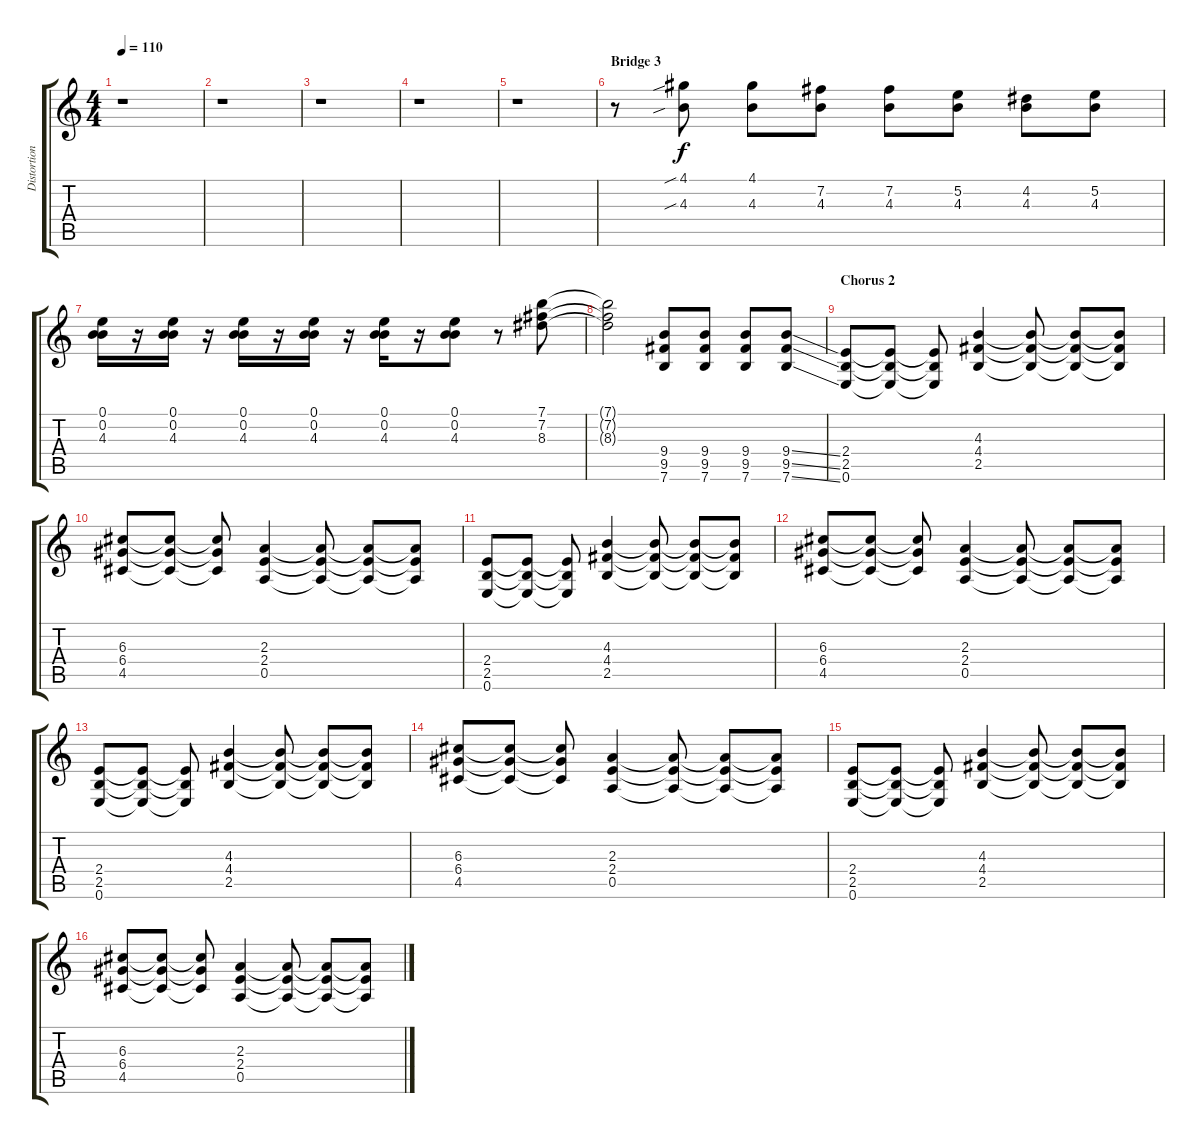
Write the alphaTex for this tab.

\track ("Distortion and Lead (Guitar)" "Distortion") {instrument distortionguitar}
\staff {score tabs}
\tuning (E4 B3 G3 D3 A2 E2) {hide}
\ts (4 4)
\tempo 110
\clef g2
\ks c
r.1{dy f} |
r.1 |
r.1 |
r.1 |
r.1 |
\section ("" "Bridge 3")
r.8 (4.1{sib} 4.3{sib}).8 (4.1 4.3).8 (7.2 4.3).8 (7.2 4.3).8 (5.2 4.3).8 (4.2 4.3).8 (5.2 4.3).8 |
(0.1 0.2 4.3).16 r.16 (0.1 0.2 4.3).16 r.16 (0.1 0.2 4.3).16 r.16 (0.1 0.2 4.3).16 r.16 (0.1 0.2 4.3).16 r.16 (0.1 0.2 4.3).8 r.8 (7.1 7.2 8.3).8 |
(7.1{t} 7.2{t} 8.3{t}).2 (9.4 9.5 7.6).8 (9.4 9.5 7.6).8 (9.4 9.5 7.6).8 (9.4{ss} 9.5{ss} 7.6{ss}).8 |
\section ("" "Chorus 2")
(2.4 2.5 0.6).8{volume 16} (2.4{t} 2.5{t} 0.6{t}).8 (2.4{t} 2.5{t} 0.6{t}).8 (4.3 4.4 2.5).4 (4.3{t} 4.4{t} 2.5{t}).8 (4.3{t} 4.4{t} 2.5{t}).8 (4.3{t} 4.4{t} 2.5{t}).8 |
(6.3 6.4 4.5).8 (6.3{t} 6.4{t} 4.5{t}).8 (6.3{t} 6.4{t} 4.5{t}).8 (2.3 2.4 0.5).4 (2.3{t} 2.4{t} 0.5{t}).8 (2.3{t} 2.4{t} 0.5{t}).8 (2.3{t} 2.4{t} 0.5{t}).8 |
(2.4 2.5 0.6).8 (2.4{t} 2.5{t} 0.6{t}).8 (2.4{t} 2.5{t} 0.6{t}).8 (4.3 4.4 2.5).4 (4.3{t} 4.4{t} 2.5{t}).8 (4.3{t} 4.4{t} 2.5{t}).8 (4.3{t} 4.4{t} 2.5{t}).8 |
(6.3 6.4 4.5).8 (6.3{t} 6.4{t} 4.5{t}).8 (6.3{t} 6.4{t} 4.5{t}).8 (2.3 2.4 0.5).4 (2.3{t} 2.4{t} 0.5{t}).8 (2.3{t} 2.4{t} 0.5{t}).8 (2.3{t} 2.4{t} 0.5{t}).8 |
(2.4 2.5 0.6).8 (2.4{t} 2.5{t} 0.6{t}).8 (2.4{t} 2.5{t} 0.6{t}).8 (4.3 4.4 2.5).4 (4.3{t} 4.4{t} 2.5{t}).8 (4.3{t} 4.4{t} 2.5{t}).8 (4.3{t} 4.4{t} 2.5{t}).8 |
(6.3 6.4 4.5).8 (6.3{t} 6.4{t} 4.5{t}).8 (6.3{t} 6.4{t} 4.5{t}).8 (2.3 2.4 0.5).4 (2.3{t} 2.4{t} 0.5{t}).8 (2.3{t} 2.4{t} 0.5{t}).8 (2.3{t} 2.4{t} 0.5{t}).8 |
(2.4 2.5 0.6).8 (2.4{t} 2.5{t} 0.6{t}).8 (2.4{t} 2.5{t} 0.6{t}).8 (4.3 4.4 2.5).4 (4.3{t} 4.4{t} 2.5{t}).8 (4.3{t} 4.4{t} 2.5{t}).8 (4.3{t} 4.4{t} 2.5{t}).8 |
(6.3 6.4 4.5).8 (6.3{t} 6.4{t} 4.5{t}).8 (6.3{t} 6.4{t} 4.5{t}).8 (2.3 2.4 0.5).4 (2.3{t} 2.4{t} 0.5{t}).8 (2.3{t} 2.4{t} 0.5{t}).8 (2.3{t} 2.4{t} 0.5{t}).8
